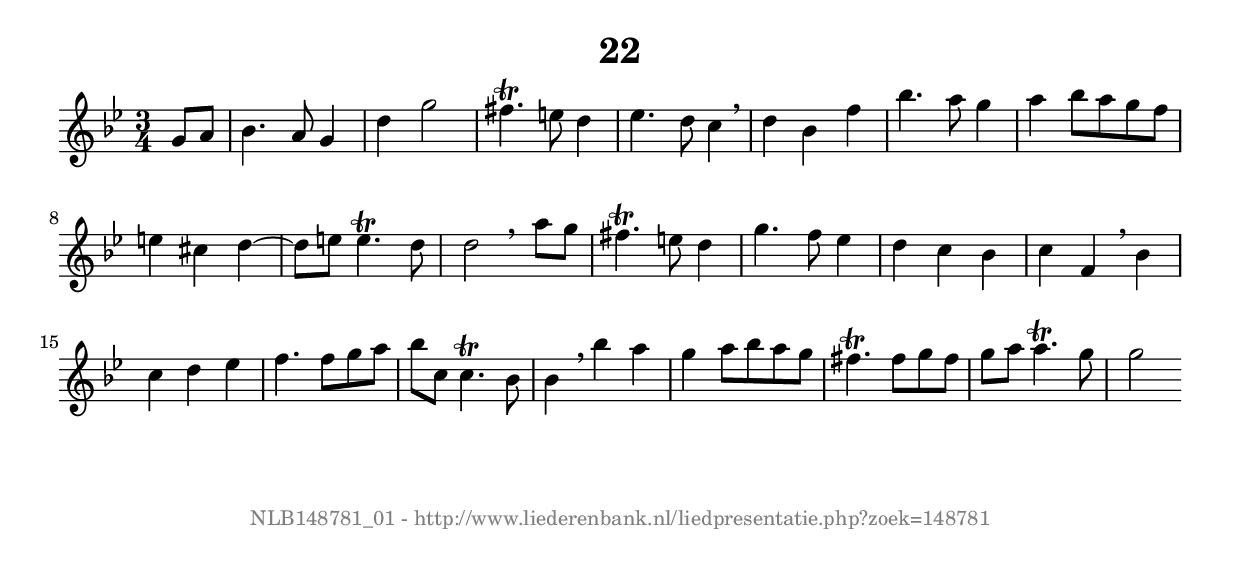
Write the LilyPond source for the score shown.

%
% produced by wce2krn 1.64 (7 June 2014)
%
\version"2.16"
#(append! paper-alist '(("long" . (cons (* 210 mm) (* 2000 mm)))))
#(set-default-paper-size "long")
sb = {\breathe}
mBreak = {\breathe }
bBreak = {\breathe }
x = {\once\override NoteHead #'style = #'cross }
gl=\glissando
itime={\override Staff.TimeSignature #'stencil = ##f }
ficta = {\once\set suggestAccidentals = ##t}
fine = {\once\override Score.RehearsalMark #'self-alignment-X = #1 \mark \markup {\italic{Fine}}}
dc = {\once\override Score.RehearsalMark #'self-alignment-X = #1 \mark \markup {\italic{D.C.}}}
dcf = {\once\override Score.RehearsalMark #'self-alignment-X = #1 \mark \markup {\italic{D.C. al Fine}}}
dcc = {\once\override Score.RehearsalMark #'self-alignment-X = #1 \mark \markup {\italic{D.C. al Coda}}}
ds = {\once\override Score.RehearsalMark #'self-alignment-X = #1 \mark \markup {\italic{D.S.}}}
dsf = {\once\override Score.RehearsalMark #'self-alignment-X = #1 \mark \markup {\italic{D.S. al Fine}}}
dsc = {\once\override Score.RehearsalMark #'self-alignment-X = #1 \mark \markup {\italic{D.S. al Coda}}}
pv = {\set Score.repeatCommands = #'((volta "1"))}
sv = {\set Score.repeatCommands = #'((volta "2"))}
tv = {\set Score.repeatCommands = #'((volta "3"))}
qv = {\set Score.repeatCommands = #'((volta "4"))}
xv = {\set Score.repeatCommands = #'((volta #f))}
\header{ tagline = ""
title = "22"
}
\score {{
\key g \minor
\relative g'
{
\set melismaBusyProperties = #'()
\partial 32*8
\time 3/4
\tempo 4=120
\override Score.MetronomeMark #'transparent = ##t
\override Score.RehearsalMark #'break-visibility = #(vector #t #t #f)
g8 a bes4. a8 g4 d' g2 fis4.^\trill e8 d4 es4. d8 c4 \sb d bes f' bes4. a8 g4 a bes8 a g f e4 cis d~d8 e e4.^\trill d8 d2 \bar ":|:" \bBreak
a'8 g fis4.^\trill e8 d4 g4. f8 es4 d c bes c f, \sb bes c d es f4. f8 g a bes c, c4.^\trill bes8 bes4 \sb bes' a g a8 bes a g fis4.^\trill fis8 g fis g a a4.^\trill g8 g2 \bar ":|"
 }}
 \midi { }
 \layout {
            indent = 0.0\cm
}
}
\markup { \vspace #0 } \markup { \with-color #grey \fill-line { \center-column { \smaller "NLB148781_01 - http://www.liederenbank.nl/liedpresentatie.php?zoek=148781" } } }
